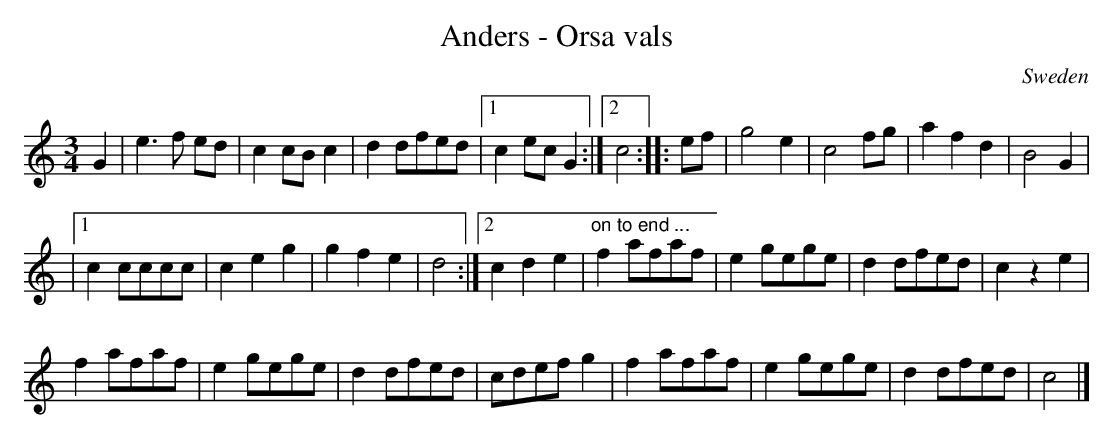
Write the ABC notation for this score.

X:1
T:Anders - Orsa vals
O:Sweden
M:3/4
K:C
G2 |\
e3f ed| c2cBc2| d2 dfed|[1 c2ec G2:|[2 c4 ::\
ef |\
g4 e2 | c4 fg | a2 f2 d2 | B4 G2 |
|1 c2 cccc | c2 e2 g2 | g2 f2 e2 | d4 :|2 \
c2 d2 e2| "on to end ..." f2 afaf | \
e2 gege | d2 dfed | c2 z2 e2 |
f2afaf | e2 gege | d2 dfed | cdef g2 | \
f2 afaf | e2gege | d2 dfed | c4 |]
